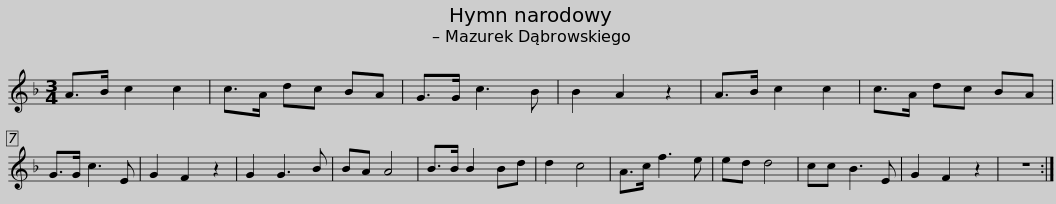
X:1
L:1/8
M:3/4
I:linebreak $
K:F
V:1 treble
V:1
 A>B c2 c2 | c>A dc BA | G>G c3 B | B2 A2 z2 | A>B c2 c2 | %5
 c>A dc BA | G>G c3 E | G2 F2 z2 | G2 G3 B |$ BA A4 | %10
 B>B B2 Bd | d2 c4 | A>c f3 e | ed d4 | cc B3 E | %15
 G2 F2 z2 | z6 :| %17
